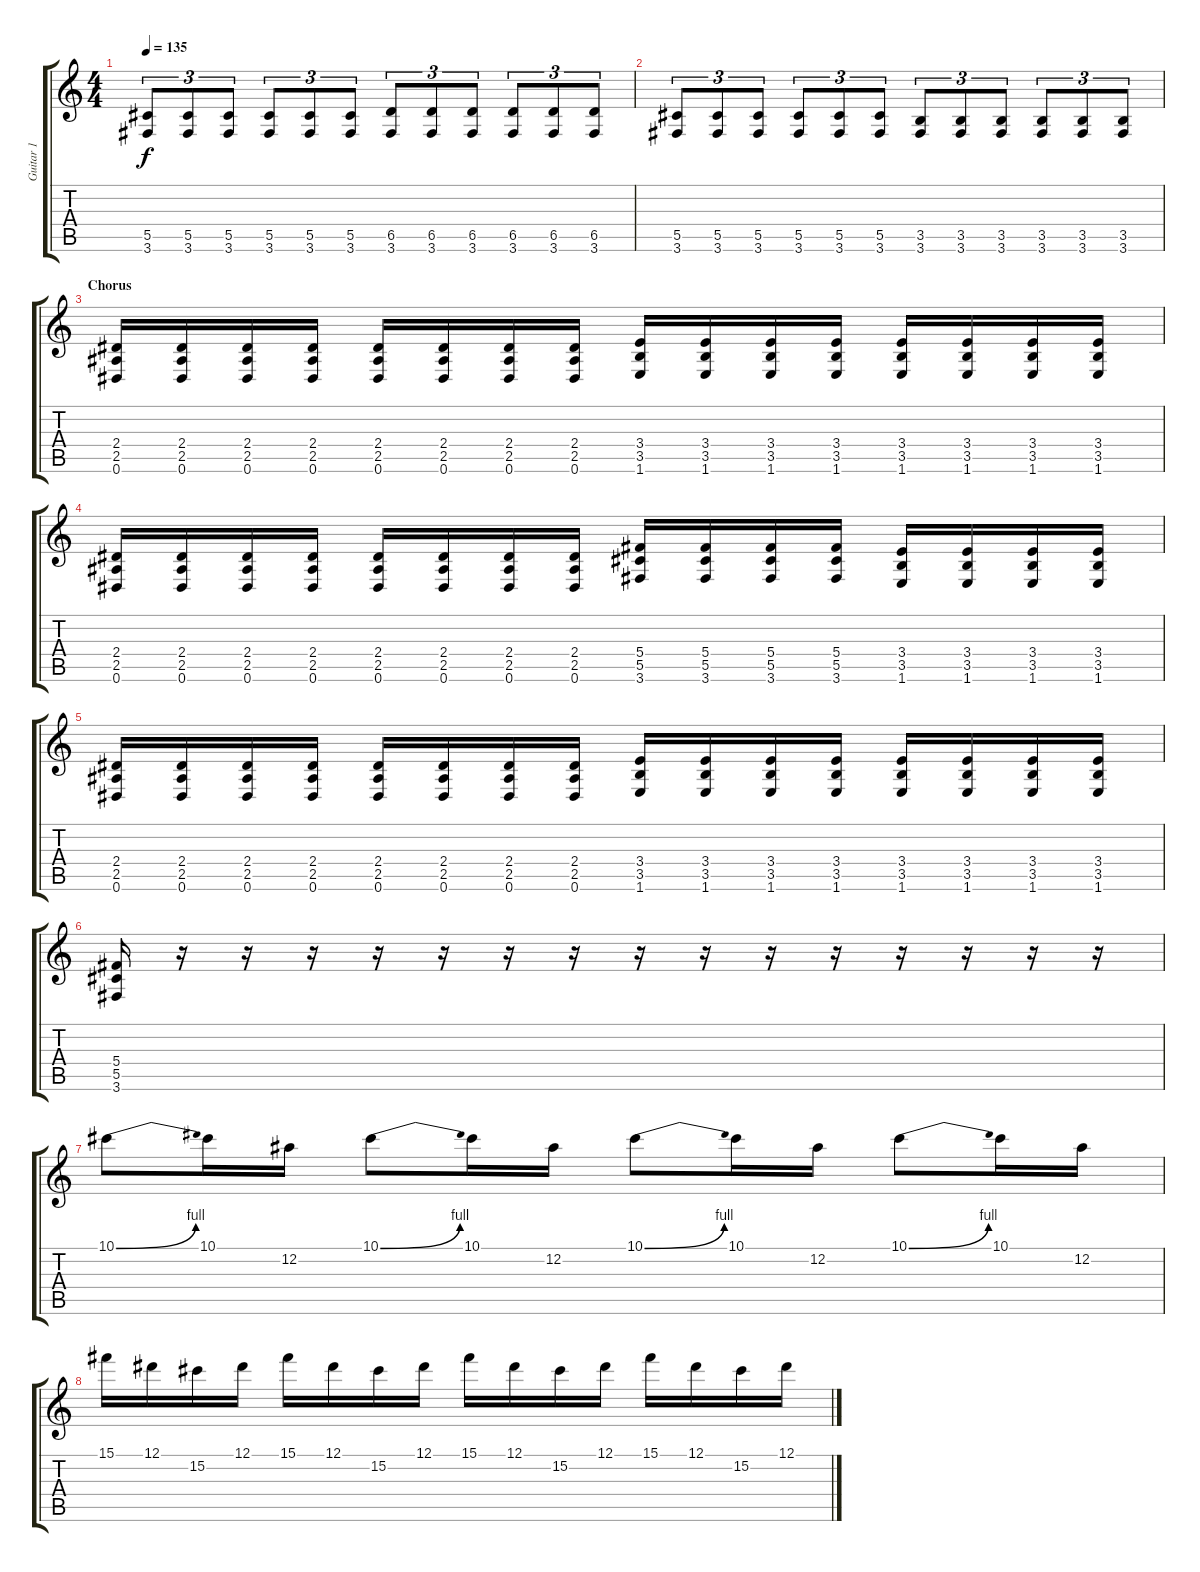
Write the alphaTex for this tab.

\track ("Guitar 1" "Guitar 1") {instrument distortionguitar}
\staff {score tabs}
\tuning (Eb4 Bb3 Gb3 Db3 Ab2 Eb2) {hide}
\ts (4 4)
\tempo 135
\clef g2
\ks c
(5.5 3.6).8{tu (3 2) dy f} (5.5 3.6).8{tu (3 2)} (5.5 3.6).8{tu (3 2)} (5.5 3.6).8{tu (3 2)} (5.5 3.6).8{tu (3 2)} (5.5 3.6).8{tu (3 2)} (6.5 3.6).8{tu (3 2)} (6.5 3.6).8{tu (3 2)} (6.5 3.6).8{tu (3 2)} (6.5 3.6).8{tu (3 2)} (6.5 3.6).8{tu (3 2)} (6.5 3.6).8{tu (3 2)} |
(5.5 3.6).8{tu (3 2)} (5.5 3.6).8{tu (3 2)} (5.5 3.6).8{tu (3 2)} (5.5 3.6).8{tu (3 2)} (5.5 3.6).8{tu (3 2)} (5.5 3.6).8{tu (3 2)} (3.5 3.6).8{tu (3 2)} (3.5 3.6).8{tu (3 2)} (3.5 3.6).8{tu (3 2)} (3.5 3.6).8{tu (3 2)} (3.5 3.6).8{tu (3 2)} (3.5 3.6).8{tu (3 2)} |
\section ("" "Chorus")
(2.4 2.5 0.6).16 (2.4 2.5 0.6).16 (2.4 2.5 0.6).16 (2.4 2.5 0.6).16 (2.4 2.5 0.6).16 (2.4 2.5 0.6).16 (2.4 2.5 0.6).16 (2.4 2.5 0.6).16 (3.4 3.5 1.6).16 (3.4 3.5 1.6).16 (3.4 3.5 1.6).16 (3.4 3.5 1.6).16 (3.4 3.5 1.6).16 (3.4 3.5 1.6).16 (3.4 3.5 1.6).16 (3.4 3.5 1.6).16 |
(2.4 2.5 0.6).16 (2.4 2.5 0.6).16 (2.4 2.5 0.6).16 (2.4 2.5 0.6).16 (2.4 2.5 0.6).16 (2.4 2.5 0.6).16 (2.4 2.5 0.6).16 (2.4 2.5 0.6).16 (5.4 5.5 3.6).16 (5.4 5.5 3.6).16 (5.4 5.5 3.6).16 (5.4 5.5 3.6).16 (3.4 3.5 1.6).16 (3.4 3.5 1.6).16 (3.4 3.5 1.6).16 (3.4 3.5 1.6).16 |
(2.4 2.5 0.6).16 (2.4 2.5 0.6).16 (2.4 2.5 0.6).16 (2.4 2.5 0.6).16 (2.4 2.5 0.6).16 (2.4 2.5 0.6).16 (2.4 2.5 0.6).16 (2.4 2.5 0.6).16 (3.4 3.5 1.6).16 (3.4 3.5 1.6).16 (3.4 3.5 1.6).16 (3.4 3.5 1.6).16 (3.4 3.5 1.6).16 (3.4 3.5 1.6).16 (3.4 3.5 1.6).16 (3.4 3.5 1.6).16 |
(5.4 5.5 3.6).16 r.16 r.16 r.16 r.16 r.16 r.16 r.16 r.16 r.16 r.16 r.16 r.16 r.16 r.16 r.16 |
10.1{be (bend 0 0 60 4)}.8 10.1.16 12.2.16 10.1{be (bend 0 0 60 4)}.8 10.1.16 12.2.16 10.1{be (bend 0 0 60 4)}.8 10.1.16 12.2.16 10.1{be (bend 0 0 60 4)}.8 10.1.16 12.2.16 |
15.1.16 12.1.16 15.2.16 12.1.16 15.1.16 12.1.16 15.2.16 12.1.16 15.1.16 12.1.16 15.2.16 12.1.16 15.1.16 12.1.16 15.2.16 12.1.16
